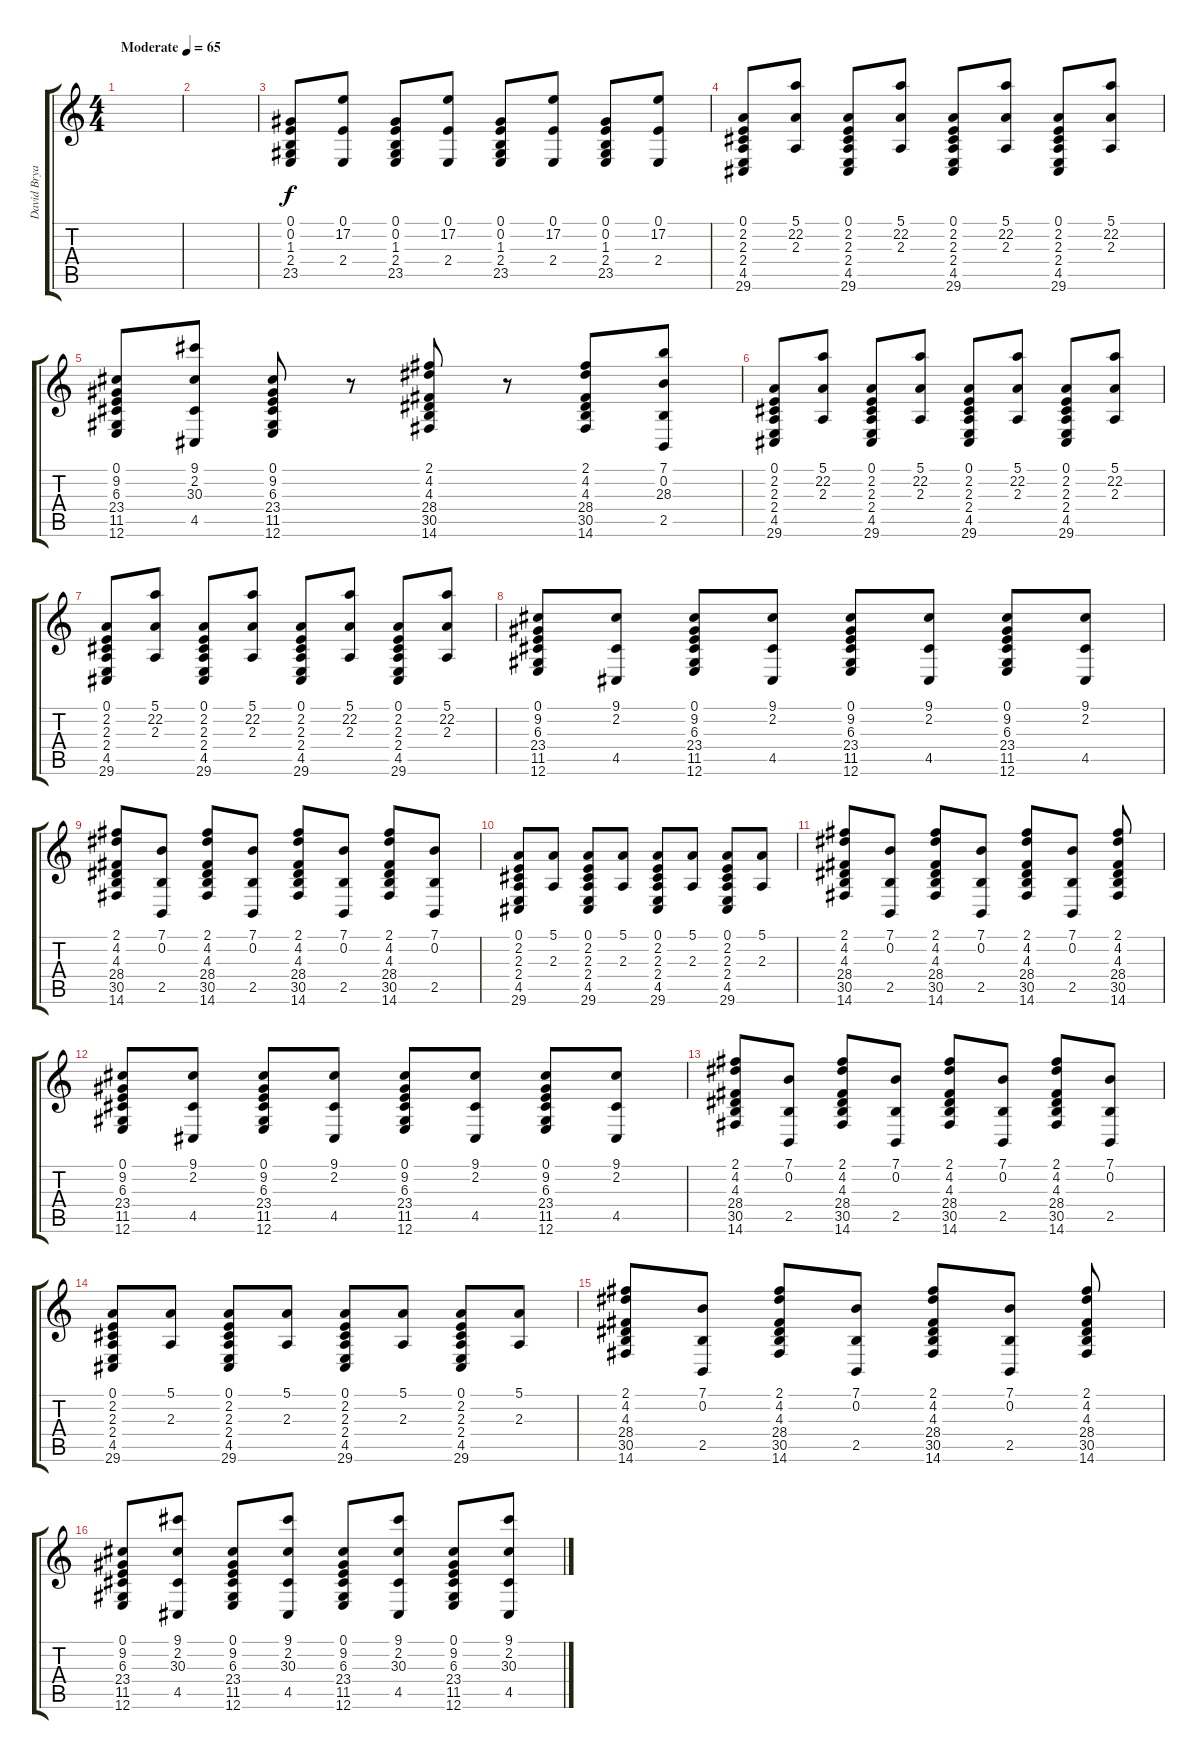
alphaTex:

\track ("David Bryan" "David Brya") {instrument acousticgrandpiano bank 66}
\staff {score tabs}
\tuning (E4 B3 G3 D3 A2 E2) {hide}
\ts (4 4)
\tempo (65 "Moderate")
\clef g2
\ks c
|
|
(0.1 0.2 1.3 2.4 23.5).8 (0.1 17.2 2.4).8 (0.1 0.2 1.3 2.4 23.5).8 (0.1 17.2 2.4).8 (0.1 0.2 1.3 2.4 23.5).8 (0.1 17.2 2.4).8 (0.1 0.2 1.3 2.4 23.5).8 (0.1 17.2 2.4).8 |
(0.1 2.2 2.3 2.4 4.5 29.6).8 (5.1 22.2 2.3).8 (0.1 2.2 2.3 2.4 4.5 29.6).8 (5.1 22.2 2.3).8 (0.1 2.2 2.3 2.4 4.5 29.6).8 (5.1 22.2 2.3).8 (0.1 2.2 2.3 2.4 4.5 29.6).8 (5.1 22.2 2.3).8 |
(0.1 9.2 6.3 23.4 11.5 12.6).8 (9.1 2.2 30.3 4.5).8 (0.1 9.2 6.3 23.4 11.5 12.6).8 r.8 (2.1 4.2 4.3 28.4 30.5 14.6).8 r.8 (2.1 4.2 4.3 28.4 30.5 14.6).8 (7.1 0.2 28.3 2.5).8 |
(0.1 2.2 2.3 2.4 4.5 29.6).8 (5.1 22.2 2.3).8 (0.1 2.2 2.3 2.4 4.5 29.6).8 (5.1 22.2 2.3).8 (0.1 2.2 2.3 2.4 4.5 29.6).8 (5.1 22.2 2.3).8 (0.1 2.2 2.3 2.4 4.5 29.6).8 (5.1 22.2 2.3).8 |
(0.1 2.2 2.3 2.4 4.5 29.6).8 (5.1 22.2 2.3).8 (0.1 2.2 2.3 2.4 4.5 29.6).8 (5.1 22.2 2.3).8 (0.1 2.2 2.3 2.4 4.5 29.6).8 (5.1 22.2 2.3).8 (0.1 2.2 2.3 2.4 4.5 29.6).8 (5.1 22.2 2.3).8 |
(0.1 9.2 6.3 23.4 11.5 12.6).8 (9.1 2.2 4.5).8 (0.1 9.2 6.3 23.4 11.5 12.6).8 (9.1 2.2 4.5).8 (0.1 9.2 6.3 23.4 11.5 12.6).8 (9.1 2.2 4.5).8 (0.1 9.2 6.3 23.4 11.5 12.6).8 (9.1 2.2 4.5).8 |
(2.1 4.2 4.3 28.4 30.5 14.6).8 (7.1 0.2 2.5).8 (2.1 4.2 4.3 28.4 30.5 14.6).8 (7.1 0.2 2.5).8 (2.1 4.2 4.3 28.4 30.5 14.6).8 (7.1 0.2 2.5).8 (2.1 4.2 4.3 28.4 30.5 14.6).8 (7.1 0.2 2.5).8 |
(0.1 2.2 2.3 2.4 4.5 29.6).8 (5.1 2.3).8 (0.1 2.2 2.3 2.4 4.5 29.6).8 (5.1 2.3).8 (0.1 2.2 2.3 2.4 4.5 29.6).8 (5.1 2.3).8 (0.1 2.2 2.3 2.4 4.5 29.6).8 (5.1 2.3).8 |
(2.1 4.2 4.3 28.4 30.5 14.6).8 (7.1 0.2 2.5).8 (2.1 4.2 4.3 28.4 30.5 14.6).8 (7.1 0.2 2.5).8 (2.1 4.2 4.3 28.4 30.5 14.6).8 (7.1 0.2 2.5).8 (2.1 4.2 4.3 28.4 30.5 14.6).8 |
(0.1 9.2 6.3 23.4 11.5 12.6).8 (9.1 2.2 4.5).8 (0.1 9.2 6.3 23.4 11.5 12.6).8 (9.1 2.2 4.5).8 (0.1 9.2 6.3 23.4 11.5 12.6).8 (9.1 2.2 4.5).8 (0.1 9.2 6.3 23.4 11.5 12.6).8 (9.1 2.2 4.5).8 |
(2.1 4.2 4.3 28.4 30.5 14.6).8 (7.1 0.2 2.5).8 (2.1 4.2 4.3 28.4 30.5 14.6).8 (7.1 0.2 2.5).8 (2.1 4.2 4.3 28.4 30.5 14.6).8 (7.1 0.2 2.5).8 (2.1 4.2 4.3 28.4 30.5 14.6).8 (7.1 0.2 2.5).8 |
(0.1 2.2 2.3 2.4 4.5 29.6).8 (5.1 2.3).8 (0.1 2.2 2.3 2.4 4.5 29.6).8 (5.1 2.3).8 (0.1 2.2 2.3 2.4 4.5 29.6).8 (5.1 2.3).8 (0.1 2.2 2.3 2.4 4.5 29.6).8 (5.1 2.3).8 |
(2.1 4.2 4.3 28.4 30.5 14.6).8 (7.1 0.2 2.5).8 (2.1 4.2 4.3 28.4 30.5 14.6).8 (7.1 0.2 2.5).8 (2.1 4.2 4.3 28.4 30.5 14.6).8 (7.1 0.2 2.5).8 (2.1 4.2 4.3 28.4 30.5 14.6).8 |
(0.1 9.2 6.3 23.4 11.5 12.6).8 (9.1 2.2 30.3 4.5).8 (0.1 9.2 6.3 23.4 11.5 12.6).8 (9.1 2.2 30.3 4.5).8 (0.1 9.2 6.3 23.4 11.5 12.6).8 (9.1 2.2 30.3 4.5).8 (0.1 9.2 6.3 23.4 11.5 12.6).8 (9.1 2.2 30.3 4.5).8
